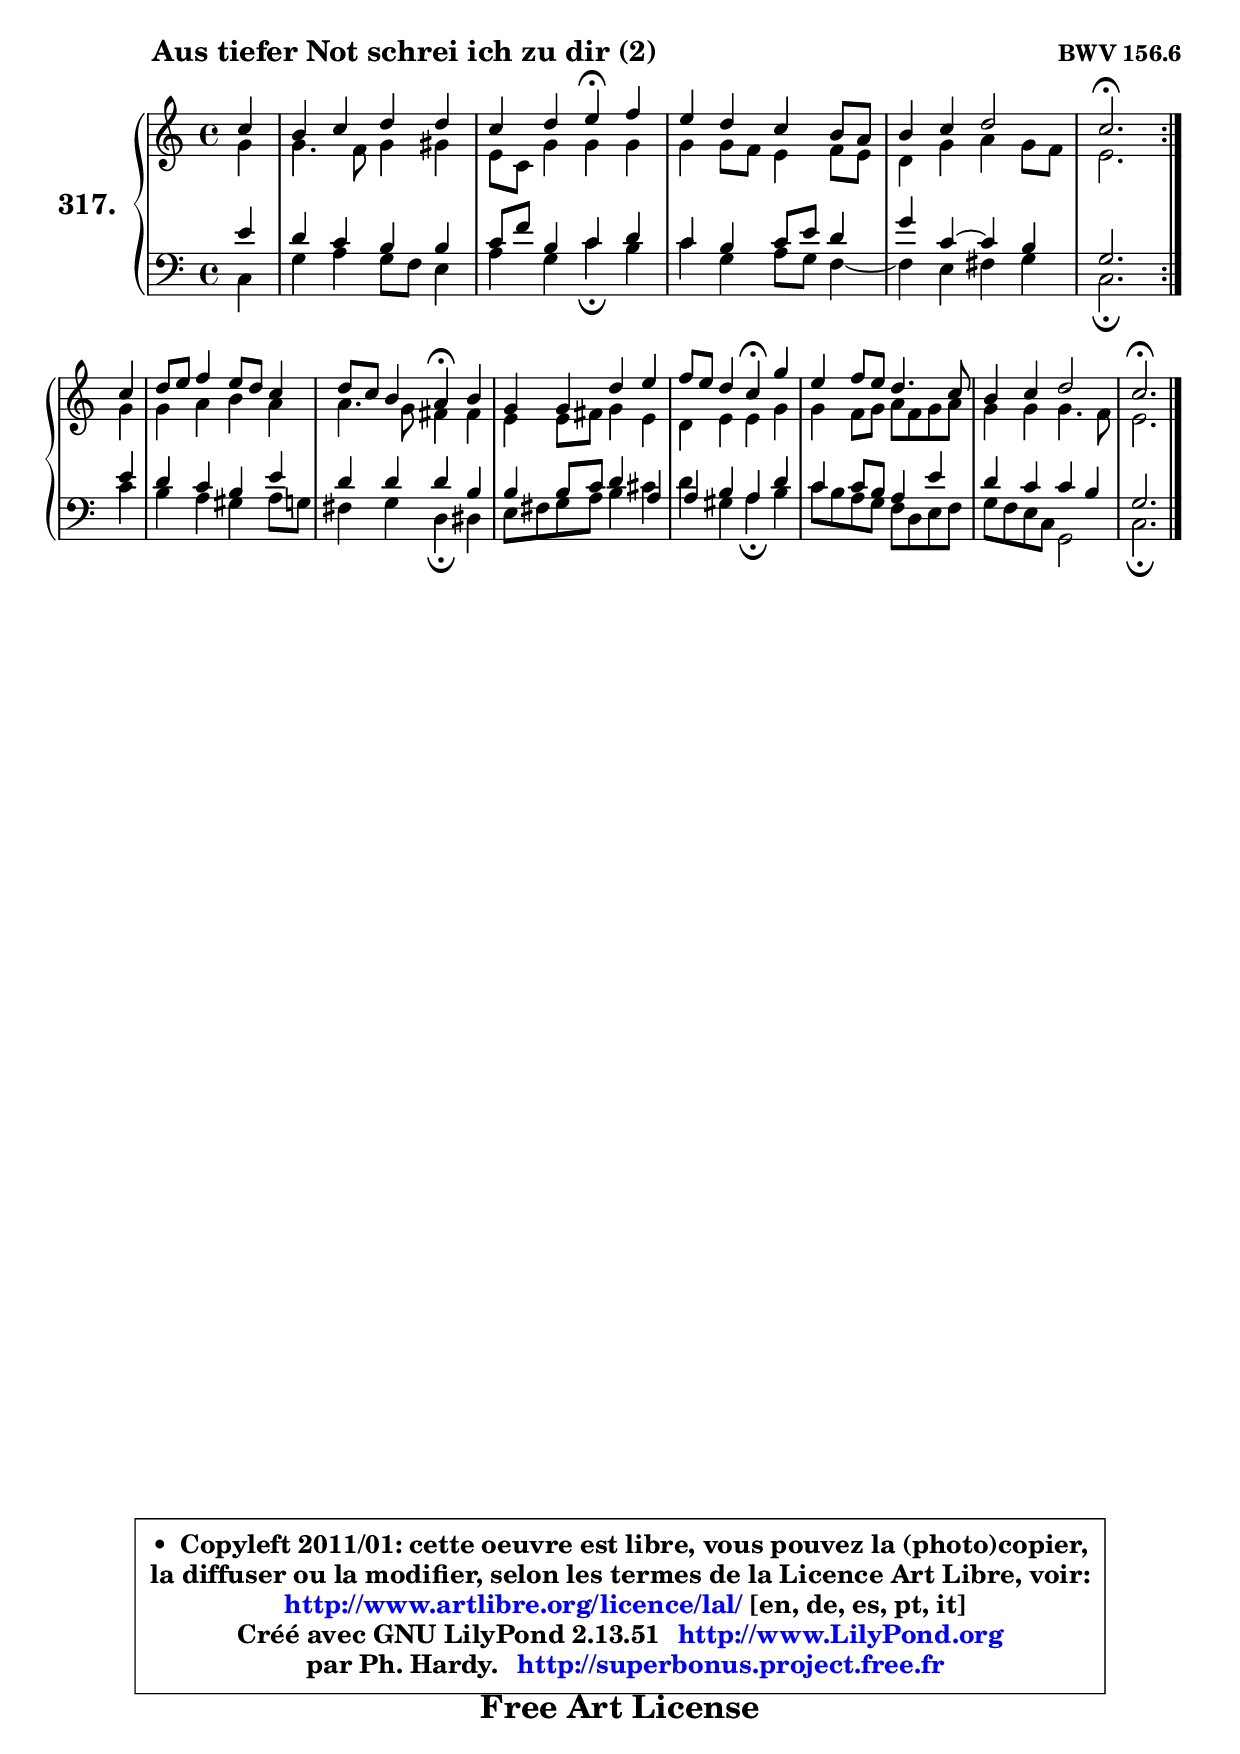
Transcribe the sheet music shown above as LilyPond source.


\version "2.13.51"

    \paper {
%	system-system-spacing #'padding = #0.1
%	score-system-spacing #'padding = #0.1
%	ragged-bottom = ##f
%	ragged-last-bottom = ##f
	}

    \header {
      opus = \markup { \bold "BWV 156.6" }
      piece = \markup { \hspace #9 \fontsize #2 \bold "Aus tiefer Not schrei ich zu dir (2)" }
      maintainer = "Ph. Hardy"
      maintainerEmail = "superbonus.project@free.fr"
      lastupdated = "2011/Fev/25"
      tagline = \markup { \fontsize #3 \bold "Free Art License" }
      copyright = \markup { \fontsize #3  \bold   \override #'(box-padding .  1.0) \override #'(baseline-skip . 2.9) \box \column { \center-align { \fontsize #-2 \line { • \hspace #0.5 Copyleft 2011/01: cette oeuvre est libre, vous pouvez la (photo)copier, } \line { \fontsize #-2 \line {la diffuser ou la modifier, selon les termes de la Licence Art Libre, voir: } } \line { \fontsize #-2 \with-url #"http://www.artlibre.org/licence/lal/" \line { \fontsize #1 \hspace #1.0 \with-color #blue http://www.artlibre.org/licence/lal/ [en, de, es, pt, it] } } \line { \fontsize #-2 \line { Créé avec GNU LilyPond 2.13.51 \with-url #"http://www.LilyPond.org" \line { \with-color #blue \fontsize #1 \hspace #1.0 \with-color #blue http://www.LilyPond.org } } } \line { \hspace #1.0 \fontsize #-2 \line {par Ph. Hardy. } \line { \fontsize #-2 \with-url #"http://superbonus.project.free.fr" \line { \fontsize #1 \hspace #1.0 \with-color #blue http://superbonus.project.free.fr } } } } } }

	  }

  guidemidi = {
	\repeat volta 2 {
        r4 |
        R1 |
        r2 \tempo 4 = 30 r4 \tempo 4 = 78 r4 |
        R1 |
        R1 |
        \tempo 4 = 40 r2. \tempo 4 = 78 } %fin du repeat
        r4 |
        R1 |
        r2 \tempo 4 = 30 r4 \tempo 4 = 78 r4 |
        R1 |
        r2 \tempo 4 = 30 r4 \tempo 4 = 78 r4 |
        R1 |
        R1 |
        \tempo 4 = 40 r2. 
	}

  upper = {
	\time 4/4
	\key c \major
	\clef treble
	\partial 4
	\voiceOne
	<< { 
	% SOPRANO
	\set Voice.midiInstrument = "acoustic grand"
	\relative c'' {
	\repeat volta 2 {
        c4 |
        b4 c d d |
        c4 d e\fermata f |
        e4 d c b8 a |
        b4 c d2 |
        c2.\fermata } %fin du repeat
\break
        c4 |
        d8 e f4 e8 d c4 |
        d8 c b4 a\fermata b |
        g4 g d' e |
        f8 e d4 c\fermata g' |
        e4 f8 e d4. c8 |
        b4 c d2 |
        c2.\fermata
        \bar "|."
	} % fin de relative
	}

	\context Voice="1" { \voiceTwo 
	% ALTO
	\set Voice.midiInstrument = "acoustic grand"
	\relative c'' {
	\repeat volta 2 {
        g4 |
        g4. f8 g4 gis |
        e8 c g'4 g g |
        g4 g8 f e4 f8 e |
        d4 g a g8 f |
        e2. } %fin du repeat
        g4 |
        g4 a b a |
        a4. g8 fis4 fis |
        e4 e8 fis g4 e |
        d4 e e g |
        g4 f8 g a f g a |
        g4 g g4. f8 |
        e2.
        \bar "|."
	} % fin de relative
	\oneVoice
	} >>
	}

    lower = {
	\time 4/4
	\key c \major
	\clef bass
	\partial 4
	\voiceOne
	<< { 
	% TENOR
	\set Voice.midiInstrument = "acoustic grand"
	\relative c' {
	\repeat volta 2 {
        e4 |
        d4 c b b |
        c8 f b,4 c d |
        c4 b c8 e d4 |
        g4 c, ~ c b |
        g2. } %fin du repeat
        e'4 |
        d4 c b e |
        d4 d d b |
        b4 b8 c d4 a |
        a4 b a d |
        c4 c8 b a4 e' |
        d4 c c b |
        g2.
        \bar "|."
	} % fin de relative
	}
	\context Voice="1" { \voiceTwo 
	% BASS
	\set Voice.midiInstrument = "acoustic grand"
	\relative c {
	\repeat volta 2 {
        c4 |
        g'4 a g8 f e4 |
        a4 g c\fermata b |
        c4 g a8 g f4 ~ |
	f4 e4 fis g |
        c,2.\fermata } %fin du repeat
        c'4 |
        b4 a gis a8 g |
        fis4 g d\fermata dis |
        e8 fis g a b4 cis |
        d4 gis, a\fermata b |
        c8 b a g f d e f |
        g8 f e c g2 |
        c2.\fermata
        \bar "|."
	} % fin de relative
	\oneVoice
	} >>
	}


    \score { 

	\new PianoStaff <<
	\set PianoStaff.instrumentName = \markup { \bold \huge "317." }
	\new Staff = "upper" \upper
	\new Staff = "lower" \lower
	>>

    \layout {
%	ragged-last = ##f
	   }

         } % fin de score

  \score {
    \unfoldRepeats { << \guidemidi \upper \lower >> }
    \midi {
    \context {
     \Staff
      \remove "Staff_performer"
               }

     \context {
      \Voice
       \consists "Staff_performer"
                }

     \context { 
      \Score
      tempoWholesPerMinute = #(ly:make-moment 78 4)
		}
	    }
	}

